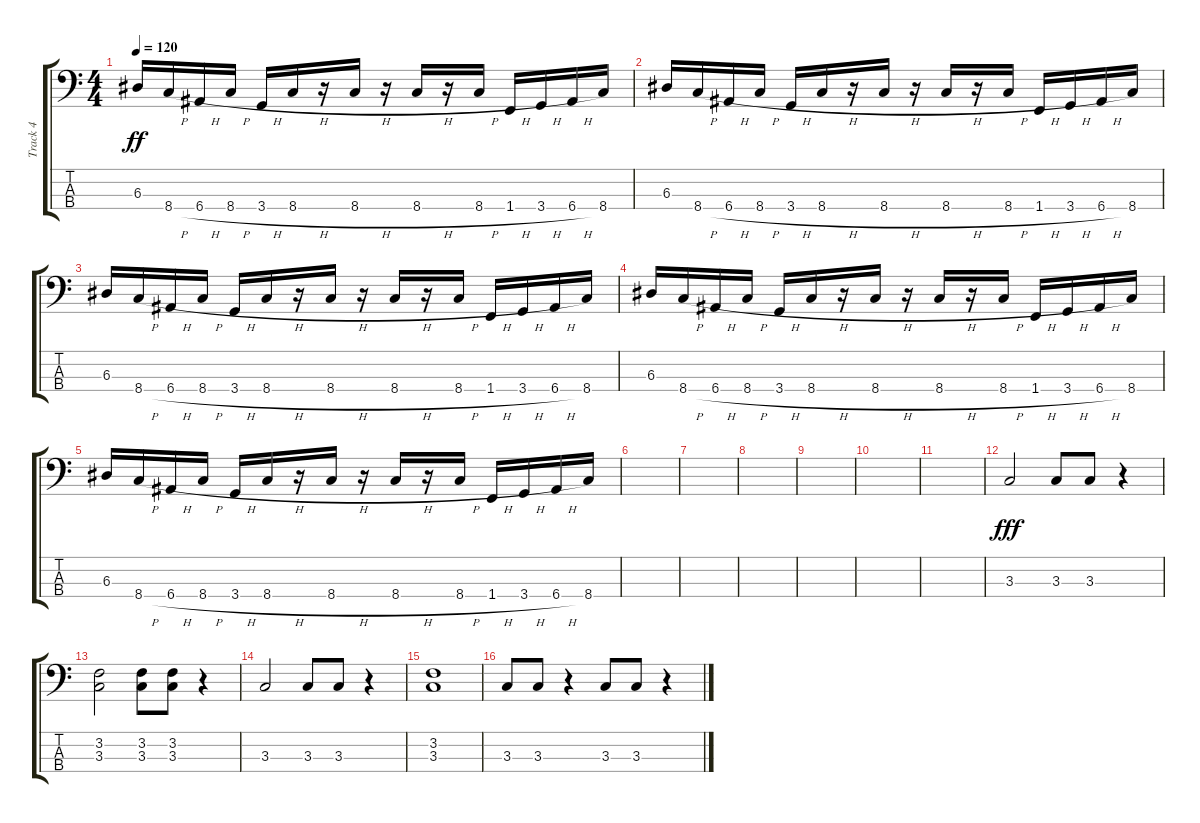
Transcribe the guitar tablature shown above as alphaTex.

\track ("Track 4" "Track 4") {instrument electricbasspick}
\staff {score tabs}
\tuning (G2 D2 A1 E1) {hide}
\ts (4 4)
\tempo 120
\clef f4
\ks c
6.3.16{dy ff} 8.4{h}.16 6.4{h}.16 8.4{h}.16 3.4{h}.16 8.4{h}.16 r.16 8.4{h}.16 r.16 8.4{h}.16 r.16 8.4{h}.16 1.4{h}.16 3.4{h}.16 6.4{h}.16 8.4.16 |
6.3.16 8.4{h}.16 6.4{h}.16 8.4{h}.16 3.4{h}.16 8.4{h}.16 r.16 8.4{h}.16 r.16 8.4{h}.16 r.16 8.4{h}.16 1.4{h}.16 3.4{h}.16 6.4{h}.16 8.4.16 |
6.3.16 8.4{h}.16 6.4{h}.16 8.4{h}.16 3.4{h}.16 8.4{h}.16 r.16 8.4{h}.16 r.16 8.4{h}.16 r.16 8.4{h}.16 1.4{h}.16 3.4{h}.16 6.4{h}.16 8.4.16 |
6.3.16 8.4{h}.16 6.4{h}.16 8.4{h}.16 3.4{h}.16 8.4{h}.16 r.16 8.4{h}.16 r.16 8.4{h}.16 r.16 8.4{h}.16 1.4{h}.16 3.4{h}.16 6.4{h}.16 8.4.16 |
6.3.16 8.4{h}.16 6.4{h}.16 8.4{h}.16 3.4{h}.16 8.4{h}.16 r.16 8.4{h}.16 r.16 8.4{h}.16 r.16 8.4{h}.16 1.4{h}.16 3.4{h}.16 6.4{h}.16 8.4.16 |
|
|
|
|
|
|
3.3.2{dy fff} 3.3.8 3.3.8 r.4 |
(3.2 3.3).2 (3.2 3.3).8 (3.2 3.3).8 r.4 |
3.3.2 3.3.8 3.3.8 r.4 |
(3.2 3.3).1 |
3.3.8 3.3.8 r.4 3.3.8 3.3.8 r.4
